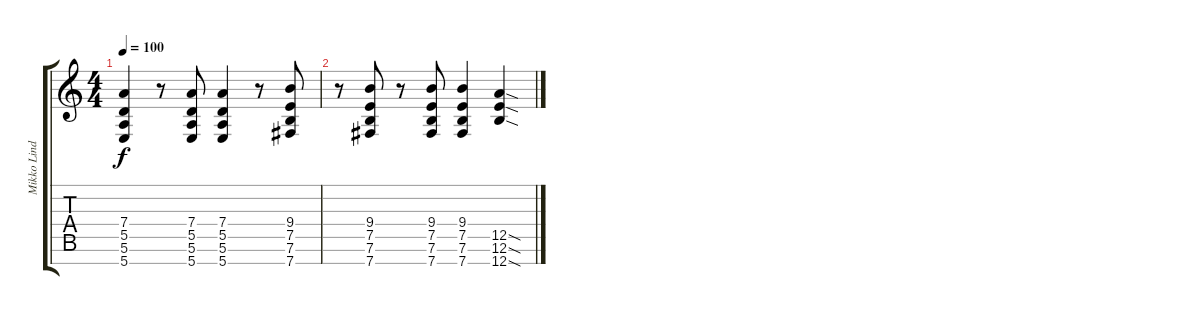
\track ("Mikko Lindström" "Mikko Lind") {instrument acousticguitarsteel}
\staff {score tabs}
\tuning (E4 B3 G3 D3 A2 E2 B1) {hide}
\ts (4 4)
\tempo 100
\clef g2
\ks c
(7.4 5.5 5.6 5.7).4{dy f} r.8 (7.4 5.5 5.6 5.7).8 (7.4 5.5 5.6 5.7).4 r.8 (9.4 7.5 7.6 7.7).8 |
r.8 (9.4 7.5 7.6 7.7).8 r.8 (9.4 7.5 7.6 7.7).8 (9.4 7.5 7.6 7.7).4 (12.5{sod} 12.6{sod} 12.7{sod}).4
